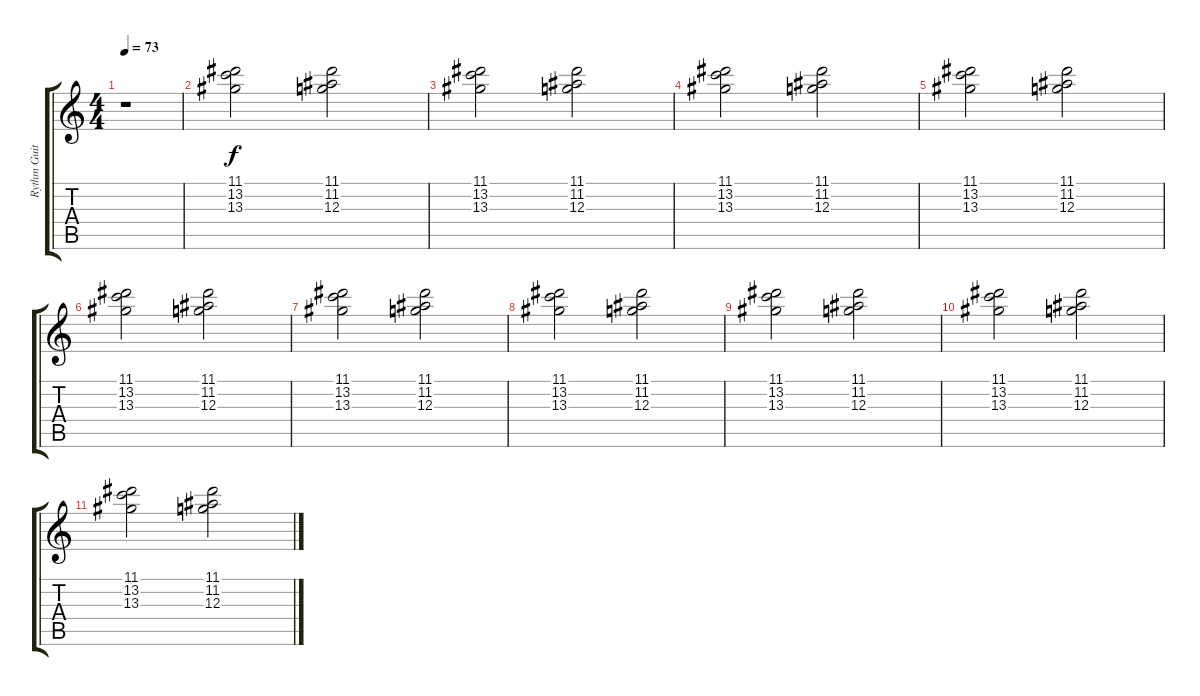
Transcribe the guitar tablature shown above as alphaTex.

\track ("Rythm Guitar (Hogson)" "Rythm Guit") {instrument overdrivenguitar}
\staff {score tabs}
\tuning (E4 B3 G3 D3 A2 E2) {hide}
\ts (4 4)
\tempo 73
\clef g2
\ks c
r.1{dy f} |
(11.1 13.2 13.3).2{volume 9 balance 0 instrument electricguitarjazz} (11.1 11.2 12.3).2 |
(11.1 13.2 13.3).2 (11.1 11.2 12.3).2 |
(11.1 13.2 13.3).2 (11.1 11.2 12.3).2 |
(11.1 13.2 13.3).2 (11.1 11.2 12.3).2 |
(11.1 13.2 13.3).2 (11.1 11.2 12.3).2 |
(11.1 13.2 13.3).2 (11.1 11.2 12.3).2 |
(11.1 13.2 13.3).2 (11.1 11.2 12.3).2 |
(11.1 13.2 13.3).2 (11.1 11.2 12.3).2 |
(11.1 13.2 13.3).2 (11.1 11.2 12.3).2 |
(11.1 13.2 13.3).2 (11.1 11.2 12.3).2
